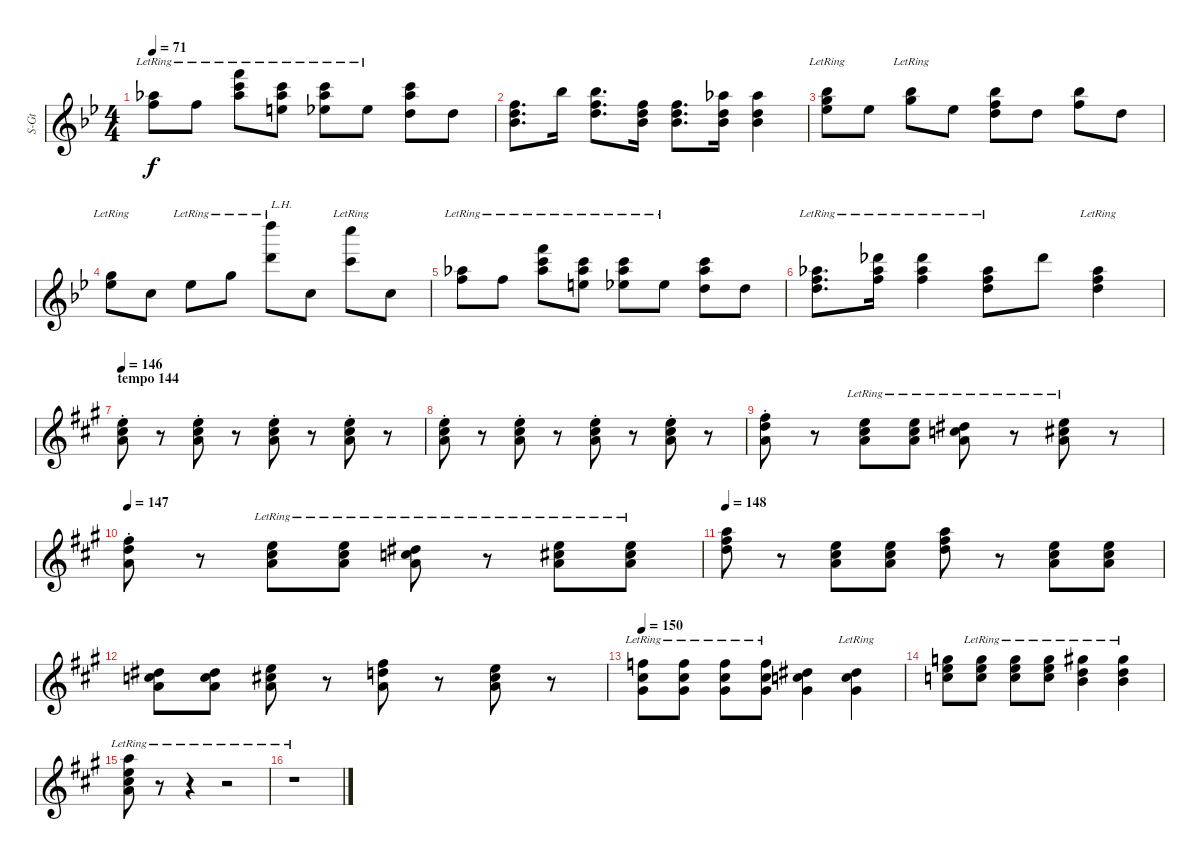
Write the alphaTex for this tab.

\bracketExtendMode groupsimilarinstruments
\otherSystemsTrackNameOrientation horizontal
\track ("Piano (RH)" "S-Gt") {instrument acousticgrandpiano}
\staff {score}
\tuning (F4 C4 F3 C3 F2 C2)
\displaytranspose 12
\ts (4 4)
\tempo 71
\clef g2
\ks bb
(15.3{acc b} 17.4{lr acc forcenatural}).8{dy f} 17.4{lr acc forcenatural}.8 (17.2{acc forcenatural} 19.3{lr acc forcenatural} 20.4{lr acc b}).8 (19.3{lr acc forcenatural} 20.4{acc b} 23.5{acc forcenatural}).8 (19.3{lr acc forcenatural} 20.4{acc b} 22.5{lr acc b}).8 22.5{lr acc b}.8 (19.3{acc forcenatural} 20.4{acc b} 21.5{acc forcenatural}).8 21.5{acc forcenatural}.8 |
(0.1{acc forcenatural} 21.5{acc forcenatural} 22.6{acc b}).8{d} 22.4{acc b}.16 (0.1{acc forcenatural} 22.4{acc b} 21.5{acc forcenatural}).8{d} (0.1{acc forcenatural} 21.5{acc forcenatural} 22.6{acc b}).16 (0.1{acc forcenatural} 21.5{acc forcenatural} 22.6{acc b}).8{d} (20.4{acc b} 21.5{acc forcenatural} 22.6{acc b}).16 (20.4{acc b} 21.5{acc forcenatural} 22.6{acc b}).4 |
(17.3{acc b} 19.4{acc forcenatural} 22.5{lr acc b}).8 22.5{acc b}.8 (17.3{lr acc b} 19.4{acc forcenatural}).8 15.4{acc b}.8 (0.1{acc forcenatural} 17.3{acc b} 14.4{acc forcenatural}).8 14.4{acc forcenatural}.8 (17.3{acc b} 17.4{acc forcenatural}).8 14.4{acc forcenatural}.8 |
(14.3{lr acc forcenatural} 15.4{lr acc b}).8 12.4{acc forcenatural}.8 15.4{lr acc b}.8 14.3{lr acc forcenatural}.8 (21.1{lr acc forcenatural} 21.3{acc forcenatural}).8{txt "L.H."} 19.5{acc forcenatural}.8 (19.1{lr acc forcenatural} 19.3{acc forcenatural}).8 19.5{acc forcenatural}.8 |
(15.3{acc b} 17.4{lr acc forcenatural}).8 17.4{lr acc forcenatural}.8 (17.2{acc forcenatural} 19.3{lr acc forcenatural} 20.4{lr acc b}).8 (19.3{lr acc forcenatural} 20.4{acc b} 23.5{acc forcenatural}).8 (19.3{lr acc forcenatural} 20.4{acc b} 22.5{lr acc b}).8 22.5{lr acc b}.8 (19.3{acc forcenatural} 20.4{acc b} 21.5{acc forcenatural}).8 21.5{acc forcenatural}.8 |
(0.1{acc forcenatural} 20.4{acc b} 21.5{lr acc forcenatural}).8{d} (0.1{acc forcenatural} 20.3{lr acc b} 20.4{lr acc b}).16 (0.1{acc forcenatural} 20.3{lr acc b} 20.4{lr acc b}).4 (0.1{acc forcenatural} 20.4{acc b} 21.5{lr acc forcenatural}).8 20.3{acc b}.8 (0.1{acc forcenatural} 20.4{acc b} 21.5{lr acc forcenatural}).4 |
\section ("" "tempo 144")
\tempo 146
\ks a
(16.4{st acc forcenatural} 20.5{st acc #} 21.6{st acc forcenatural}).8 r.8 (16.4{st acc forcenatural} 20.5{st acc #} 21.6{st acc forcenatural}).8 r.8 (16.4{st acc forcenatural} 20.5{st acc #} 21.6{st acc forcenatural}).8 r.8 (16.4{st acc forcenatural} 20.5{st acc #} 21.6{st acc forcenatural}).8 r.8 |
(16.4{st acc forcenatural} 20.5{st acc #} 21.6{st acc forcenatural}).8 r.8 (16.4{st acc forcenatural} 20.5{st acc #} 21.6{st acc forcenatural}).8 r.8 (16.4{st acc forcenatural} 20.5{st acc #} 21.6{st acc forcenatural}).8 r.8 (16.4{st acc forcenatural} 20.5{st acc #} 21.6{st acc forcenatural}).8 r.8 |
(18.4{st acc #} 21.5{st acc forcenatural} 21.6{st acc forcenatural}).8 r.8 (16.4{lr acc forcenatural} 20.5{lr acc #} 21.6{acc forcenatural}).8 (16.4{lr acc forcenatural} 20.5{lr acc #} 21.6{acc forcenatural}).8 (0.2{acc forcenatural} 15.4{lr acc #} 16.5{acc forcenatural}).8 r.8 (11.3{lr acc forcenatural} 13.4{lr acc #} 16.5{acc forcenatural}).8 r.8 |
\tempo 147
(13.3{st acc #} 14.4{st acc forcenatural} 16.5{st acc forcenatural}).8 r.8 (11.3{lr acc forcenatural} 13.4{lr acc #} 16.5{acc forcenatural}).8 (11.3{lr acc forcenatural} 13.4{lr acc #} 16.5{acc forcenatural}).8 (0.2{acc forcenatural} 10.3{lr acc #} 9.4{acc forcenatural}).8 r.8 (4.2{lr acc forcenatural} 8.3{lr acc #} 9.4{acc forcenatural}).8 (4.2{lr acc forcenatural} 8.3{lr acc #} 9.4{acc forcenatural}).8 |
\tempo 148
(4.1{acc forcenatural} 6.2{acc #} 9.3{acc forcenatural}).8 r.8 (4.2{acc forcenatural} 8.3{acc #} 9.4{acc forcenatural}).8 (4.2{acc forcenatural} 8.3{acc #} 9.4{acc forcenatural}).8 (4.1{acc forcenatural} 6.2{acc #} 9.3{acc forcenatural}).8 r.8 (4.2{acc forcenatural} 8.3{acc #} 9.4{acc forcenatural}).8 (4.2{acc forcenatural} 8.3{acc #} 9.4{acc forcenatural}).8 |
(0.2{acc forcenatural} 10.3{acc #} 9.4{acc forcenatural}).8 (0.2{acc forcenatural} 10.3{acc #} 9.4{acc forcenatural}).8 (4.2{acc forcenatural} 8.3{acc #} 9.4{acc forcenatural}).8 r.8 (6.2{acc #} 9.3{acc forcenatural} 9.4{acc forcenatural}).8 r.8 (4.2{acc forcenatural} 8.3{acc #} 9.4{acc forcenatural}).8 r.8 |
\tempo 150
(0.1{lr acc forcenatural} 1.2{lr acc #} 3.3{acc #}).8 (0.1{lr acc forcenatural} 1.2{lr acc #} 3.3{lr acc #}).8 (0.1{lr acc forcenatural} 1.2{lr acc #} 3.3{lr acc #}).8 (0.1{lr acc forcenatural} 1.2{lr acc #} 3.3{lr acc #}).8 (3.2{acc #} 7.3{acc forcenatural} 8.4{acc #}).4 (3.2{lr acc #} 7.3{lr acc forcenatural} 8.4{lr acc #}).4 |
(0.2{acc forcenatural} 14.3{acc forcenatural} 16.4{acc forcenatural}).8 (0.2{lr acc forcenatural} 14.3{acc forcenatural} 16.4{lr acc forcenatural}).8 (0.2{lr acc forcenatural} 14.3{acc forcenatural} 16.4{lr acc forcenatural}).8 (0.2{lr acc forcenatural} 14.3{acc forcenatural} 16.4{lr acc forcenatural}).8 (8.2{lr acc #} 9.3{lr acc forcenatural} 11.4{lr acc forcenatural}).4 (8.2{lr acc #} 9.3{lr acc forcenatural} 11.4{lr acc forcenatural}).4 |
(4.1{acc forcenatural} 4.2{lr acc forcenatural} 8.3{lr acc #} 9.4{lr acc forcenatural}).8 r.8 r.4 r.2 |
r.1
